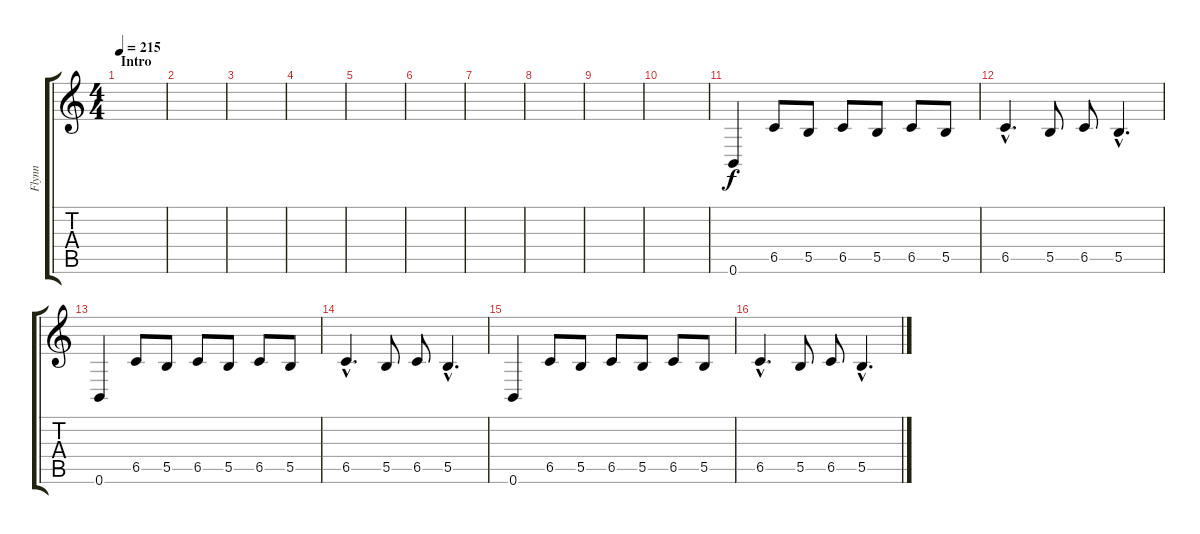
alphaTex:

\track ("Flynn" "Flynn") {instrument distortionguitar}
\staff {score tabs}
\tuning (Db4 Ab3 E3 B2 Gb2 B1) {hide}
\ts (4 4)
\section ("" "Intro")
\tempo 215
\clef g2
\ks c
|
|
|
|
|
|
|
|
|
|
0.6.4 6.5.8 5.5.8 6.5.8 5.5.8 6.5.8 5.5.8 |
6.5{hac}.4{d} 5.5.8 6.5.8 5.5{hac}.4{d} |
0.6.4 6.5.8 5.5.8 6.5.8 5.5.8 6.5.8 5.5.8 |
6.5{hac}.4{d} 5.5.8 6.5.8 5.5{hac}.4{d} |
0.6.4 6.5.8 5.5.8 6.5.8 5.5.8 6.5.8 5.5.8 |
6.5{hac}.4{d} 5.5.8 6.5.8 5.5{hac}.4{d}
